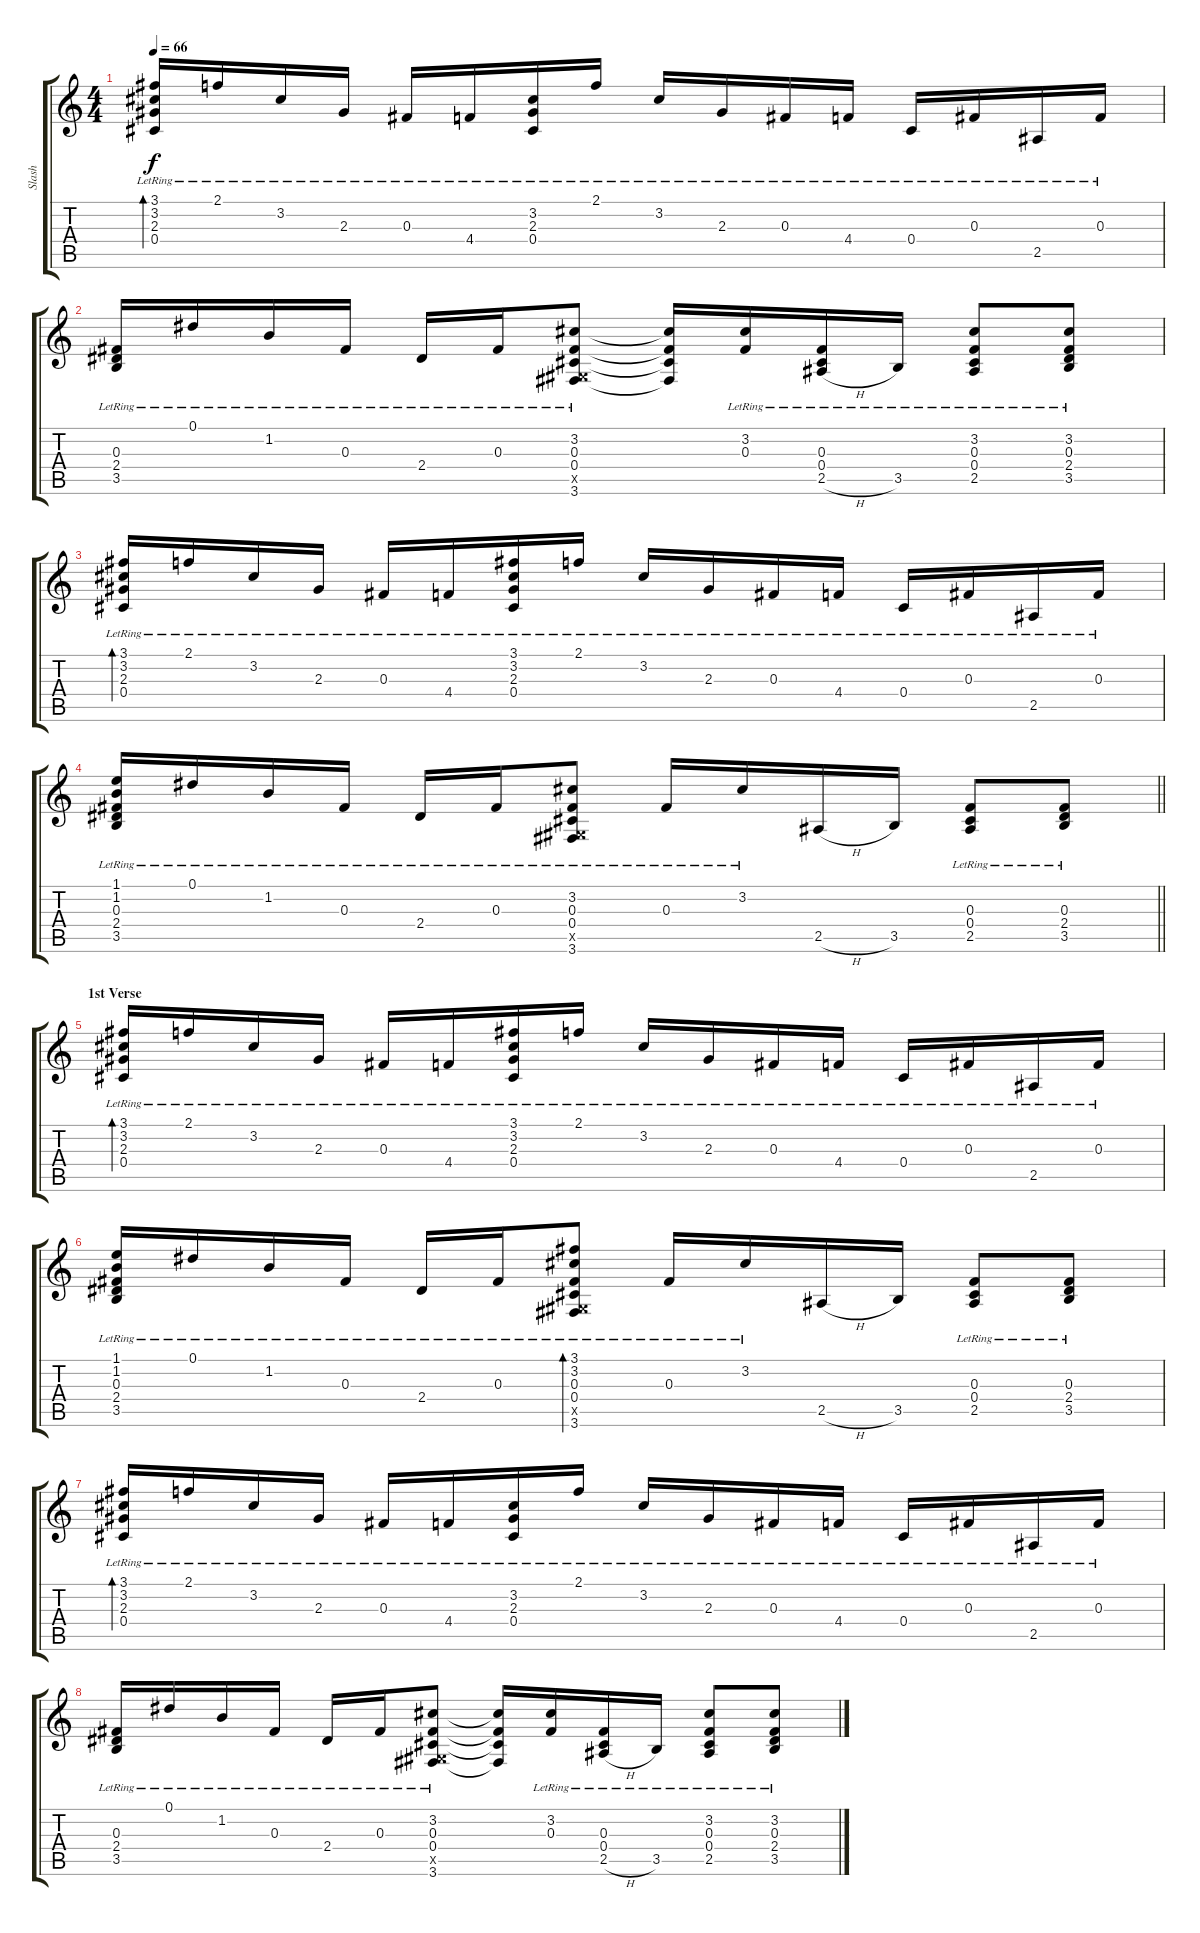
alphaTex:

\track ("Slash " "Slash ") {instrument electricguitarclean}
\staff {score tabs}
\tuning (Eb4 Bb3 Gb3 Db3 Ab2 Eb2) {hide}
\ts (4 4)
\tempo 66
\clef g2
\ks c
(3.1{lr} 3.2{lr} 2.3{lr} 0.4{lr}).16{bd 480 dy f instrument electricguitarclean} 2.1{lr}.16 3.2{lr}.16 2.3{lr}.16 0.3{lr}.16 4.4{lr}.16 (3.2{lr} 2.3{lr} 0.4{lr}).16 2.1{lr}.16 3.2{lr}.16 2.3{lr}.16 0.3{lr}.16 4.4{lr}.16 0.4{lr}.16 0.3{lr}.16 2.5{lr}.16 0.3{lr}.16 |
(0.3{lr} 2.4{lr} 3.5{lr}).16 0.1{lr}.16 1.2{lr}.16 0.3{lr}.16 2.4{lr}.16 0.3{lr}.16 (3.2{lr} 0.3{lr} 0.4{lr} 0.5{x} 3.6{lr}).8 (3.2{t} 0.3{t} 0.4{t} 3.6{t}).16 (3.2{lr} 0.3{lr}).16 (0.3{lr} 0.4{lr} 2.5{h}).16 3.5{lr}.16 (3.2{lr} 0.3{lr} 0.4{lr} 2.5{lr}).8 (3.2{lr} 0.3{lr} 2.4{lr} 3.5{lr}).8 |
(3.1{lr} 3.2{lr} 2.3{lr} 0.4{lr}).16{bd 480} 2.1{lr}.16 3.2{lr}.16 2.3{lr}.16 0.3{lr}.16 4.4{lr}.16 (3.1 3.2{lr} 2.3{lr} 0.4{lr}).16 2.1{lr}.16 3.2{lr}.16 2.3{lr}.16 0.3{lr}.16 4.4{lr}.16 0.4{lr}.16 0.3{lr}.16 2.5{lr}.16 0.3{lr}.16 |
\barLineRight lightlight
(1.1 1.2 0.3{lr} 2.4{lr} 3.5{lr}).16 0.1{lr}.16 1.2{lr}.16 0.3{lr}.16 2.4{lr}.16 0.3{lr}.16 (3.2{lr} 0.3{lr} 0.4{lr} 0.5{x} 3.6{lr}).8 0.3{lr}.16 3.2{lr}.16 2.5{h}.16 3.5.16 (0.3{lr} 0.4{lr} 2.5{lr}).8 (0.3{lr} 2.4{lr} 3.5{lr}).8 |
\section ("" "1st Verse")
(3.1{lr} 3.2{lr} 2.3{lr} 0.4{lr}).16{bd 480} 2.1{lr}.16 3.2{lr}.16 2.3{lr}.16 0.3{lr}.16 4.4{lr}.16 (3.1 3.2{lr} 2.3{lr} 0.4{lr}).16 2.1{lr}.16 3.2{lr}.16 2.3{lr}.16 0.3{lr}.16 4.4{lr}.16 0.4{lr}.16 0.3{lr}.16 2.5{lr}.16 0.3{lr}.16 |
(1.1 1.2 0.3{lr} 2.4{lr} 3.5{lr}).16 0.1{lr}.16 1.2{lr}.16 0.3{lr}.16 2.4{lr}.16 0.3{lr}.16 (3.1 3.2{lr} 0.3{lr} 0.4{lr} 0.5{x} 3.6{lr}).8{bd 120} 0.3{lr}.16 3.2{lr}.16 2.5{h}.16 3.5.16 (0.3{lr} 0.4{lr} 2.5{lr}).8 (0.3{lr} 2.4{lr} 3.5{lr}).8 |
(3.1{lr} 3.2{lr} 2.3{lr} 0.4{lr}).16{bd 480} 2.1{lr}.16 3.2{lr}.16 2.3{lr}.16 0.3{lr}.16 4.4{lr}.16 (3.2{lr} 2.3{lr} 0.4{lr}).16 2.1{lr}.16 3.2{lr}.16 2.3{lr}.16 0.3{lr}.16 4.4{lr}.16 0.4{lr}.16 0.3{lr}.16 2.5{lr}.16 0.3{lr}.16 |
(0.3{lr} 2.4{lr} 3.5{lr}).16 0.1{lr}.16 1.2{lr}.16 0.3{lr}.16 2.4{lr}.16 0.3{lr}.16 (3.2{lr} 0.3{lr} 0.4{lr} 0.5{x} 3.6{lr}).8 (3.2{t} 0.3{t} 0.4{t} 3.6{t}).16 (3.2{lr} 0.3{lr}).16 (0.3{lr} 0.4{lr} 2.5{h}).16 3.5{lr}.16 (3.2{lr} 0.3{lr} 0.4{lr} 2.5{lr}).8 (3.2{lr} 0.3{lr} 2.4{lr} 3.5{lr}).8
